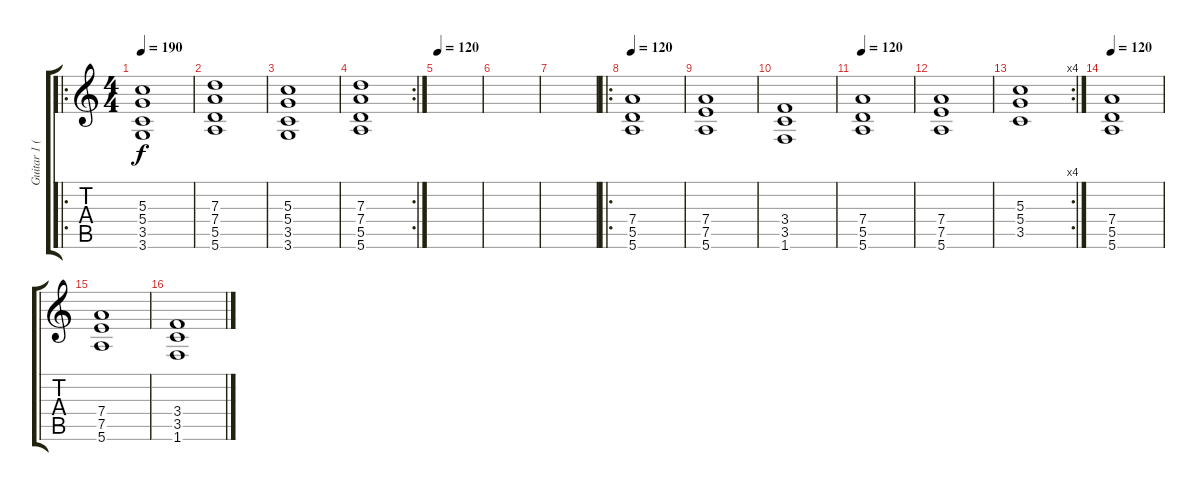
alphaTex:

\track ("Guitar 1 (Lead)" "Guitar 1 (") {instrument distortionguitar}
\staff {score tabs}
\tuning (E4 B3 G3 D3 A2 E2) {hide}
\ro
\ts (4 4)
\tempo 190
\clef g2
\ks c
(5.3 5.4 3.5 3.6).1{dy f} |
(7.3 7.4 5.5 5.6).1 |
(5.3 5.4 3.5 3.6).1 |
\rc 2
(7.3 7.4 5.5 5.6).1 |
\tempo 120
|
|
|
\ro
\tempo 120
(7.4 5.5 5.6).1 |
(7.4 7.5 5.6).1 |
(3.4 3.5 1.6).1 |
\tempo 120
(7.4 5.5 5.6).1 |
(7.4 7.5 5.6).1 |
\rc 4
(5.3 5.4 3.5).1 |
\tempo 120
(7.4 5.5 5.6).1 |
(7.4 7.5 5.6).1 |
(3.4 3.5 1.6).1
